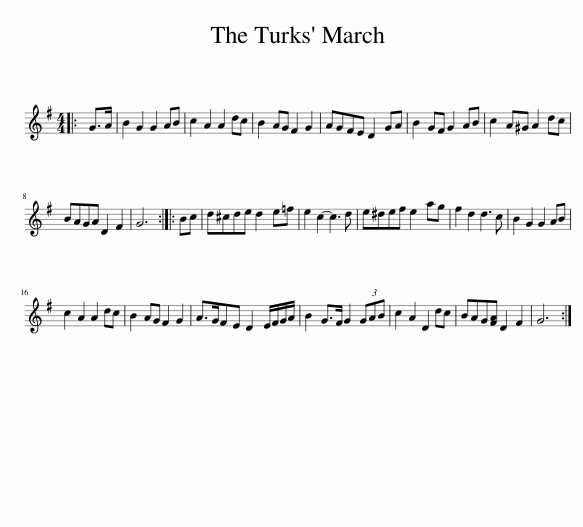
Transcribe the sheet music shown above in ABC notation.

X:1
L:1/8
M:4/4
I:linebreak $
K:G
V:1 treble
V:1
|: G>A | B2 G2 G2 AB | c2 A2 A2 dc | B2 AG F2 G2 | AGFE D2 GA | %5
 B2 GF G2 AB | c2 A^G A2 dc |$ BAGA D2 F2 | G6 :: Bc | %10
 d^cde d2 e=f | e2 c2- c3 d | e^def e2 ag | f2 d2 d3 c | B2 G2 G2 AB |$ %15
 c2 A2 A2 dc | B2 AG F2 G2 | A>GFE D2 E/F/G/A/ | B2 G>F G2 (3GAB | c2 A2 D2 dc | %20
 BAG[FA] D2 F2 | G6 :| %22
